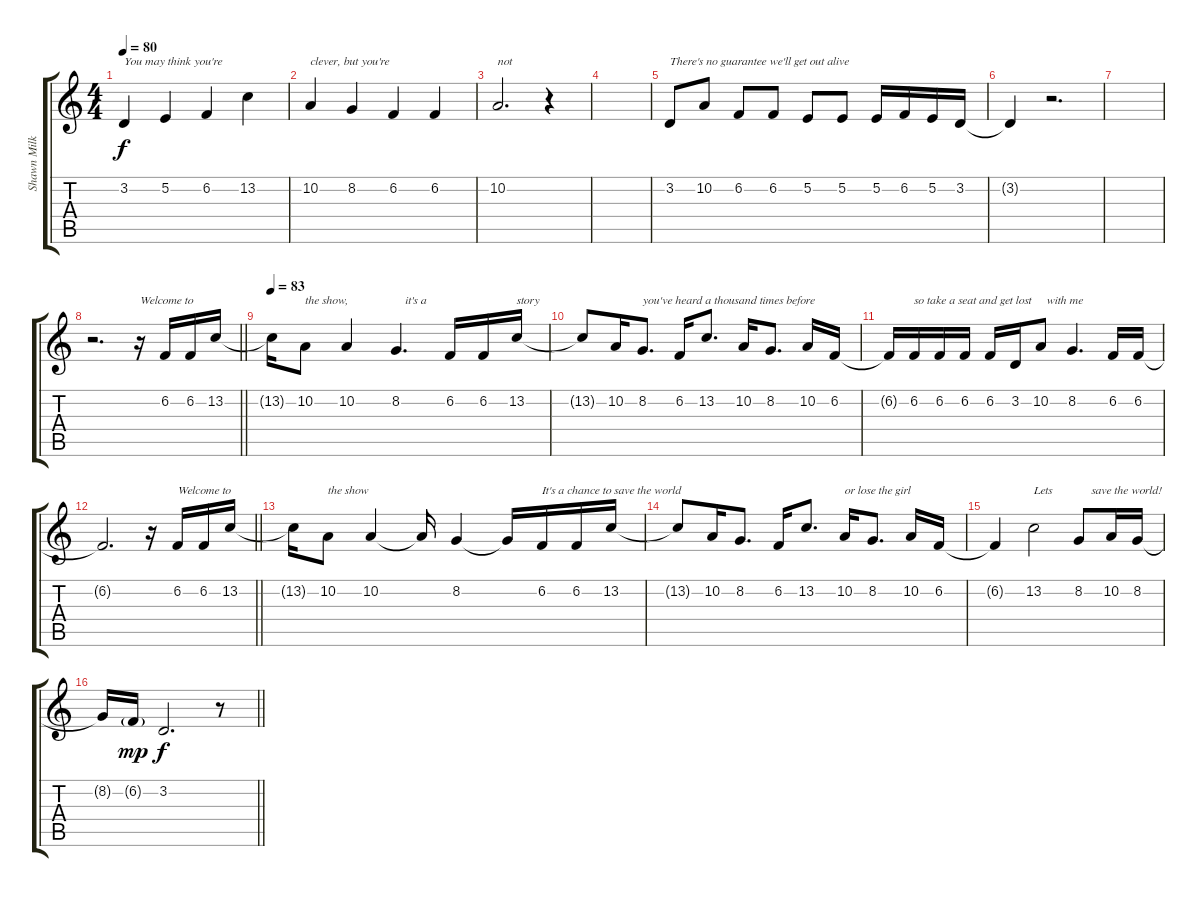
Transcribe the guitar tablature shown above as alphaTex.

\track ("Shawn Milke - Vocals" "Shawn Milk") {instrument altosax}
\staff {score tabs}
\tuning (E4 B3 G3 D3 A2 E2) {hide}
\ts (4 4)
\tempo 80
\clef g2
\ks c
3.2.4{txt "You may think you're" dy f} 5.2.4 6.2.4 13.2.4 |
10.2.4{txt "clever, but you're "} 8.2.4 6.2.4 6.2.4 |
10.2.2{d txt "not"} r.4 |
|
3.2.8{txt "There's no guarantee we'll get out alive"} 10.2.8 6.2.8 6.2.8 5.2.8 5.2.8 5.2.16 6.2.16 5.2.16 3.2.16 |
3.2{t}.4 r.2{d} |
|
\barLineRight lightlight
r.2{d} r.16{txt "Welcome to"} 6.2.16 6.2.16 13.2.16 |
\tempo 83
13.2{t}.16 10.2.8{txt "the show,                   it's a"} 10.2.4 8.2.4{d} 6.2.16 6.2.16 13.2.16{txt "story"} |
13.2{t}.8 10.2.16 8.2.8{d txt "you've heard a thousand times before"} 6.2.16 13.2.8{d} 10.2.16 8.2.8{d} 10.2.16 6.2.16 |
6.2{t}.16 6.2.16{txt "so take a seat and get lost     with me"} 6.2.16 6.2.16 6.2.16 3.2.16 10.2.8 8.2.4{d} 6.2.16 6.2.16 |
\barLineRight lightlight
6.2{t}.2{d} r.16 6.2.16{txt "Welcome to"} 6.2.16 13.2.16 |
13.2{t}.16 10.2.8{txt "the show"} 10.2.4 10.2{t}.16 8.2.4 8.2{t}.16 6.2.16{txt "It's a chance to save the world "} 6.2.16 13.2.16 |
13.2{t}.8 10.2.16 8.2.8{d} 6.2.16 13.2.8{d} 10.2.16{txt "or lose the girl"} 8.2.8{d} 10.2.16 6.2.16 |
6.2{t}.4 13.2.2{txt "Lets             save the world!"} 8.2.8 10.2.16 8.2.16 |
\barLineRight lightlight
8.2{t}.16 6.2{g}.16{dy mp} 3.2.2{d dy f} r.8
